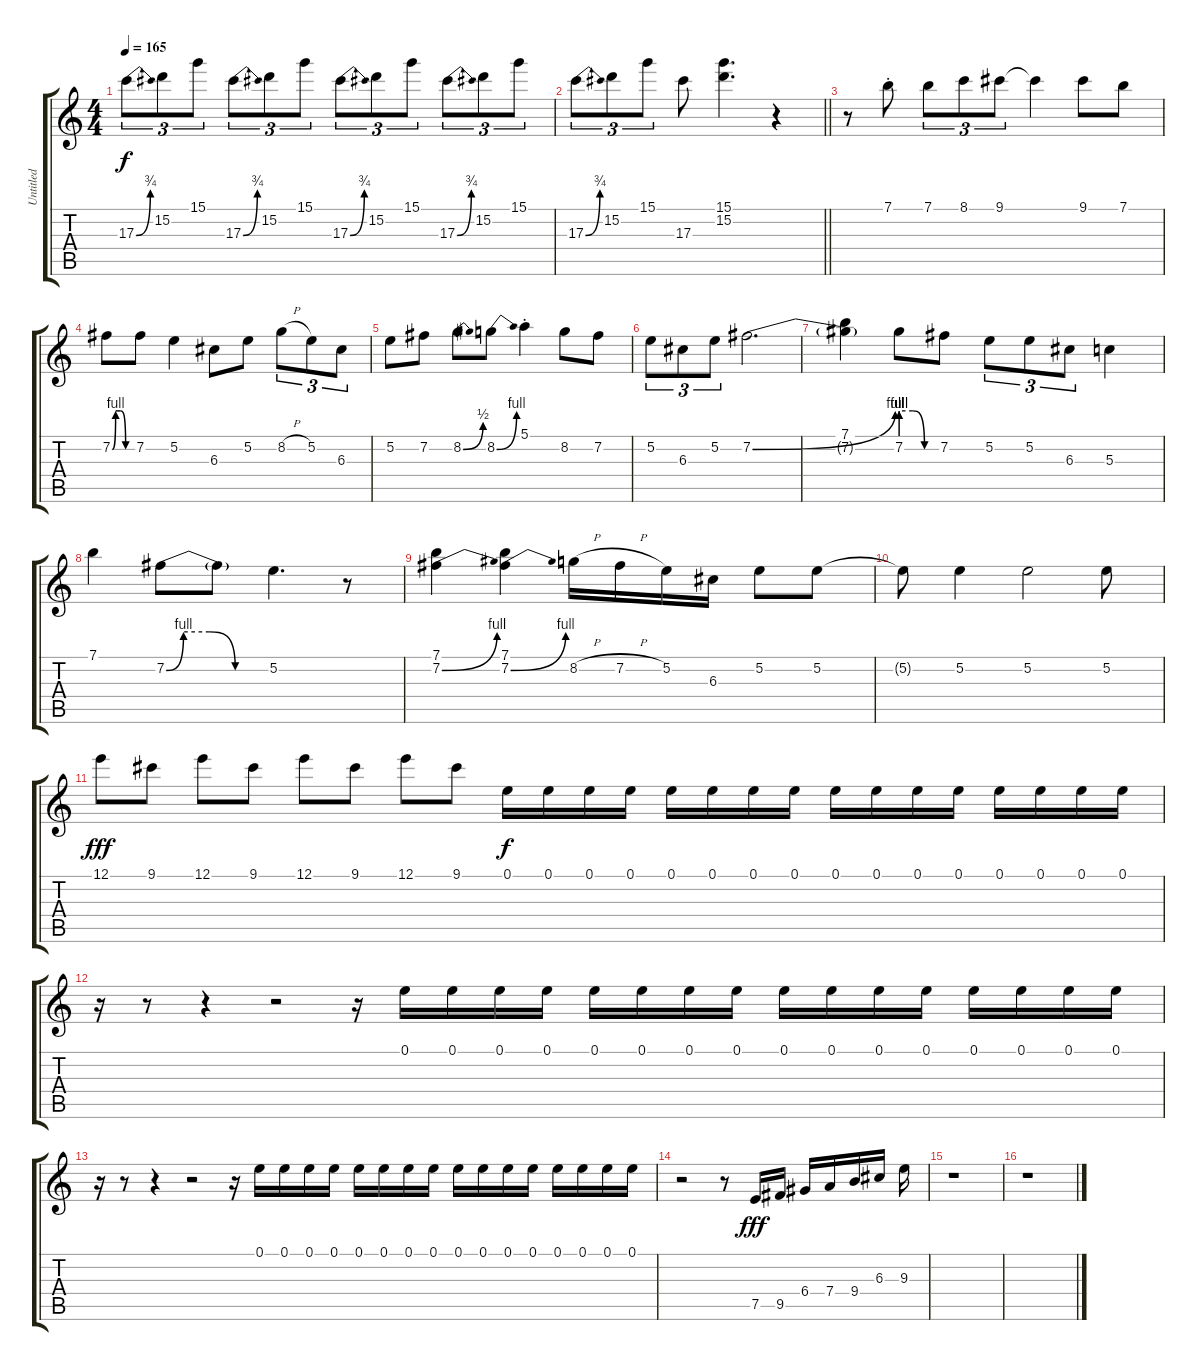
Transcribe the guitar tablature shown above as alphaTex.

\track ("Untitled" "Untitled") {instrument acousticguitarsteel}
\staff {score tabs}
\tuning (E4 B3 G3 D3 A2 E2) {hide}
\ts (4 4)
\tempo 165
\clef g2
\ks c
17.3{be (bend 0 0 60 3)}.8{tu (3 2) dy f} 15.2.8{tu (3 2)} 15.1.8{tu (3 2)} 17.3{be (bend 0 0 60 3)}.8{tu (3 2)} 15.2.8{tu (3 2)} 15.1.8{tu (3 2)} 17.3{be (bend 0 0 60 3)}.8{tu (3 2)} 15.2.8{tu (3 2)} 15.1.8{tu (3 2)} 17.3{be (bend 0 0 60 3)}.8{tu (3 2)} 15.2.8{tu (3 2)} 15.1.8{tu (3 2)} |
\barLineRight lightlight
17.3{be (bend 0 0 60 3)}.8{tu (3 2)} 15.2.8{tu (3 2)} 15.1.8{tu (3 2)} 17.3.8 (15.1 15.2).4{d} r.4 |
r.8 7.1{st}.8 7.1.8{tu (3 2)} 8.1.8{tu (3 2)} 9.1.8{tu (3 2)} 9.1{t}.4 9.1.8 7.1.8 |
7.2{be (custom 0 0 10 4 25 4 40 0 60 0)}.8 7.2.8 5.2.4 6.3.8 5.2.8 8.2{h}.8{tu (3 2)} 5.2.8{tu (3 2)} 6.3.8{tu (3 2)} |
5.2.8 7.2.8 8.2{be (bend 0 0 60 2)}.8 8.2{be (bend 0 0 60 4)}.8 5.1{st}.4 8.2.8 7.2.8 |
5.2.8{tu (3 2)} 6.3.8{tu (3 2)} 5.2.8{tu (3 2)} 7.2{be (bend 0 0 60 4)}.2{d} |
(7.1 7.2{t}).4 7.2{be (custom 0 4 20 4 40 0 60 0)}.8 7.2.8 5.2.8{tu (3 2)} 5.2.8{tu (3 2)} 6.3.8{tu (3 2)} 5.3.4 |
7.1.4 7.2{be (custom 0 0 10 4 25 4 40 0 60 0)}.8 7.2{t}.8 5.2.4{d} r.8 |
(7.1 7.2{be (bend 0 0 60 4)}).4 (7.1 7.2{be (bend 0 0 60 4)}).4 8.2{h}.16 7.2{h}.16 5.2.16 6.3.16 5.2.8 5.2.8 |
5.2{t}.8 5.2.4 5.2.2 5.2.8 |
12.1.8{dy fff} 9.1.8 12.1.8 9.1.8 12.1.8 9.1.8 12.1.8 9.1.8 0.1.16{dy f} 0.1.16 0.1.16 0.1.16 0.1.16 0.1.16 0.1.16 0.1.16 0.1.16 0.1.16 0.1.16 0.1.16 0.1.16 0.1.16 0.1.16 0.1.16 |
r.16 r.8 r.4 r.2 r.16 0.1.16 0.1.16 0.1.16 0.1.16 0.1.16 0.1.16 0.1.16 0.1.16 0.1.16 0.1.16 0.1.16 0.1.16 0.1.16 0.1.16 0.1.16 0.1.16 |
r.16 r.8 r.4 r.2 r.16 0.1.16 0.1.16 0.1.16 0.1.16 0.1.16 0.1.16 0.1.16 0.1.16 0.1.16 0.1.16 0.1.16 0.1.16 0.1.16 0.1.16 0.1.16 0.1.16 |
r.2 r.8 7.5.16{dy fff} 9.5.16 6.4.16 7.4.16 9.4.16 6.3.16 9.3.16 |
r.1 |
r.1
